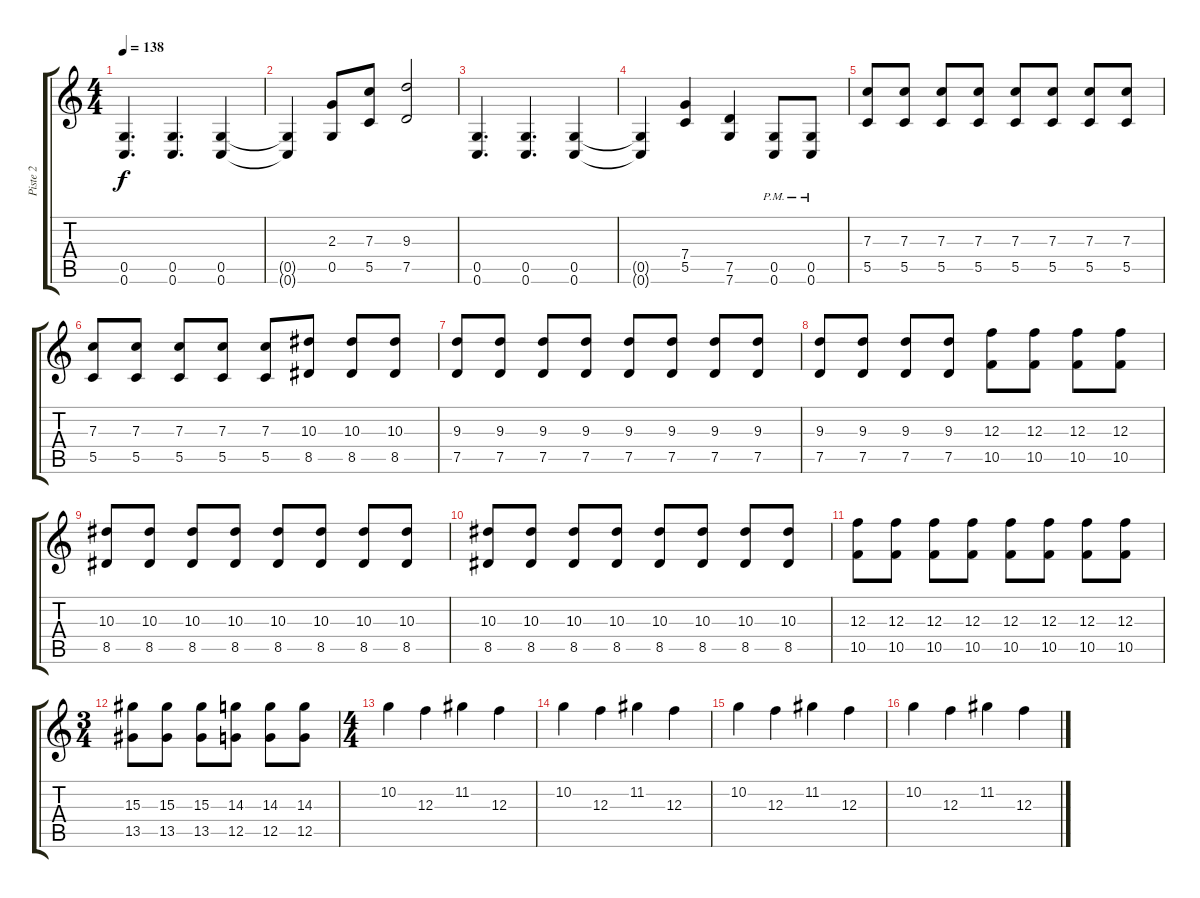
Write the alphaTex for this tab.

\track ("Piste 2" "Piste 2") {instrument distortionguitar}
\staff {score tabs}
\tuning (D4 A3 F3 C3 G2 C2) {hide}
\ts (4 4)
\tempo 138
\clef g2
\ks c
(0.5 0.6).4{d dy f} (0.5 0.6).4{d} (0.5 0.6).4 |
(0.5{t} 0.6{t}).4 (2.3 0.5).8 (7.3 5.5).8 (9.3 7.5).2 |
(0.5 0.6).4{d} (0.5 0.6).4{d} (0.5 0.6).4 |
(0.5{t} 0.6{t}).4 (7.4 5.5).4 (7.5 7.6).4 (0.5{pm} 0.6{pm}).8 (0.5{pm} 0.6{pm}).8 |
(7.3 5.5).8 (7.3 5.5).8 (7.3 5.5).8 (7.3 5.5).8 (7.3 5.5).8 (7.3 5.5).8 (7.3 5.5).8 (7.3 5.5).8 |
(7.3 5.5).8 (7.3 5.5).8 (7.3 5.5).8 (7.3 5.5).8 (7.3 5.5).8 (10.3 8.5).8 (10.3 8.5).8 (10.3 8.5).8 |
(9.3 7.5).8 (9.3 7.5).8 (9.3 7.5).8 (9.3 7.5).8 (9.3 7.5).8 (9.3 7.5).8 (9.3 7.5).8 (9.3 7.5).8 |
(9.3 7.5).8 (9.3 7.5).8 (9.3 7.5).8 (9.3 7.5).8 (12.3 10.5).8 (12.3 10.5).8 (12.3 10.5).8 (12.3 10.5).8 |
(10.3 8.5).8 (10.3 8.5).8 (10.3 8.5).8 (10.3 8.5).8 (10.3 8.5).8 (10.3 8.5).8 (10.3 8.5).8 (10.3 8.5).8 |
(10.3 8.5).8 (10.3 8.5).8 (10.3 8.5).8 (10.3 8.5).8 (10.3 8.5).8 (10.3 8.5).8 (10.3 8.5).8 (10.3 8.5).8 |
(12.3 10.5).8 (12.3 10.5).8 (12.3 10.5).8 (12.3 10.5).8 (12.3 10.5).8 (12.3 10.5).8 (12.3 10.5).8 (12.3 10.5).8 |
\ts (3 4)
(15.3 13.5).8 (15.3 13.5).8 (15.3 13.5).8 (14.3 12.5).8 (14.3 12.5).8 (14.3 12.5).8 |
\ts (4 4)
10.2.4 12.3.4 11.2.4 12.3.4 |
10.2.4 12.3.4 11.2.4 12.3.4 |
10.2.4 12.3.4 11.2.4 12.3.4 |
10.2.4 12.3.4 11.2.4 12.3.4
